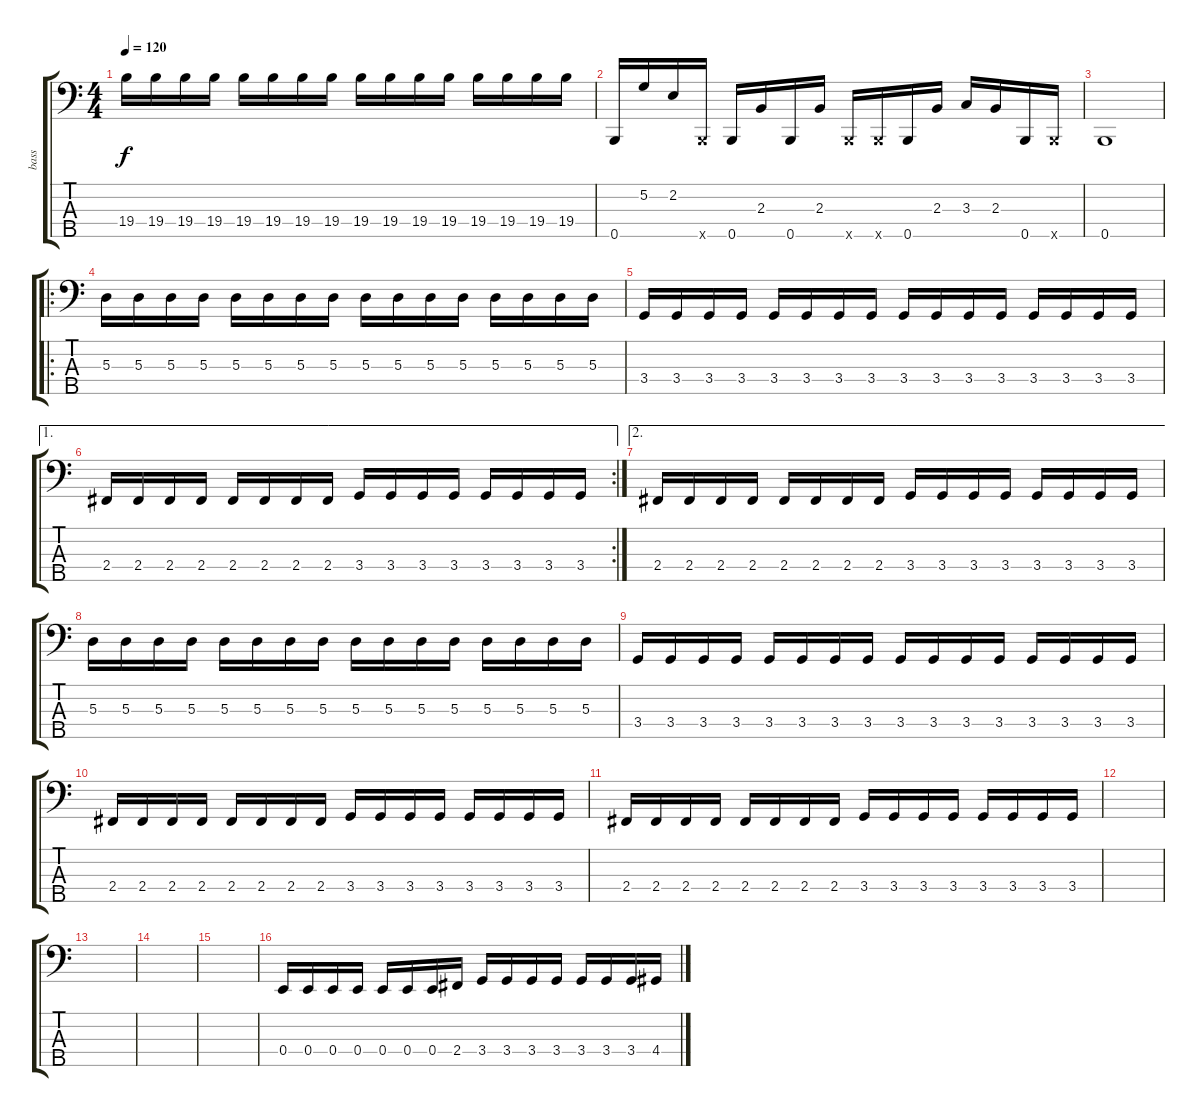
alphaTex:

\track ("bass" "bass") {instrument electricbassfinger}
\staff {score tabs}
\tuning (G2 D2 A1 E1 B0) {hide}
\ts (4 4)
\tempo 120
\clef f4
\ks c
19.4.16{dy f} 19.4.16 19.4.16 19.4.16 19.4.16 19.4.16 19.4.16 19.4.16 19.4.16 19.4.16 19.4.16 19.4.16 19.4.16 19.4.16 19.4.16 19.4.16 |
0.5.16{instrument slapbass1} 5.2.16 2.2.16 0.5{x}.16 0.5.16 2.3.16 0.5.16 2.3.16 0.5{x}.16 0.5{x}.16 0.5.16 2.3.16 3.3.16 2.3.16 0.5.16 0.5{x}.16 |
0.5.1 |
\ro
5.3.16{instrument electricbassfinger} 5.3.16 5.3.16 5.3.16 5.3.16 5.3.16 5.3.16 5.3.16 5.3.16 5.3.16 5.3.16 5.3.16 5.3.16 5.3.16 5.3.16 5.3.16 |
3.4.16 3.4.16 3.4.16 3.4.16 3.4.16 3.4.16 3.4.16 3.4.16 3.4.16 3.4.16 3.4.16 3.4.16 3.4.16 3.4.16 3.4.16 3.4.16 |
\ae 1
\rc 2
2.4.16 2.4.16 2.4.16 2.4.16 2.4.16 2.4.16 2.4.16 2.4.16 3.4.16 3.4.16 3.4.16 3.4.16 3.4.16 3.4.16 3.4.16 3.4.16 |
\ae 2
2.4.16 2.4.16 2.4.16 2.4.16 2.4.16 2.4.16 2.4.16 2.4.16 3.4.16 3.4.16 3.4.16 3.4.16 3.4.16 3.4.16 3.4.16 3.4.16 |
5.3.16 5.3.16 5.3.16 5.3.16 5.3.16 5.3.16 5.3.16 5.3.16 5.3.16 5.3.16 5.3.16 5.3.16 5.3.16 5.3.16 5.3.16 5.3.16 |
3.4.16 3.4.16 3.4.16 3.4.16 3.4.16 3.4.16 3.4.16 3.4.16 3.4.16 3.4.16 3.4.16 3.4.16 3.4.16 3.4.16 3.4.16 3.4.16 |
2.4.16 2.4.16 2.4.16 2.4.16 2.4.16 2.4.16 2.4.16 2.4.16 3.4.16 3.4.16 3.4.16 3.4.16 3.4.16 3.4.16 3.4.16 3.4.16 |
2.4.16 2.4.16 2.4.16 2.4.16 2.4.16 2.4.16 2.4.16 2.4.16 3.4.16 3.4.16 3.4.16 3.4.16 3.4.16 3.4.16 3.4.16 3.4.16 |
|
|
|
|
0.4.16 0.4.16 0.4.16 0.4.16 0.4.16 0.4.16 0.4.16 2.4.16 3.4.16 3.4.16 3.4.16 3.4.16 3.4.16 3.4.16 3.4.16 4.4.16
